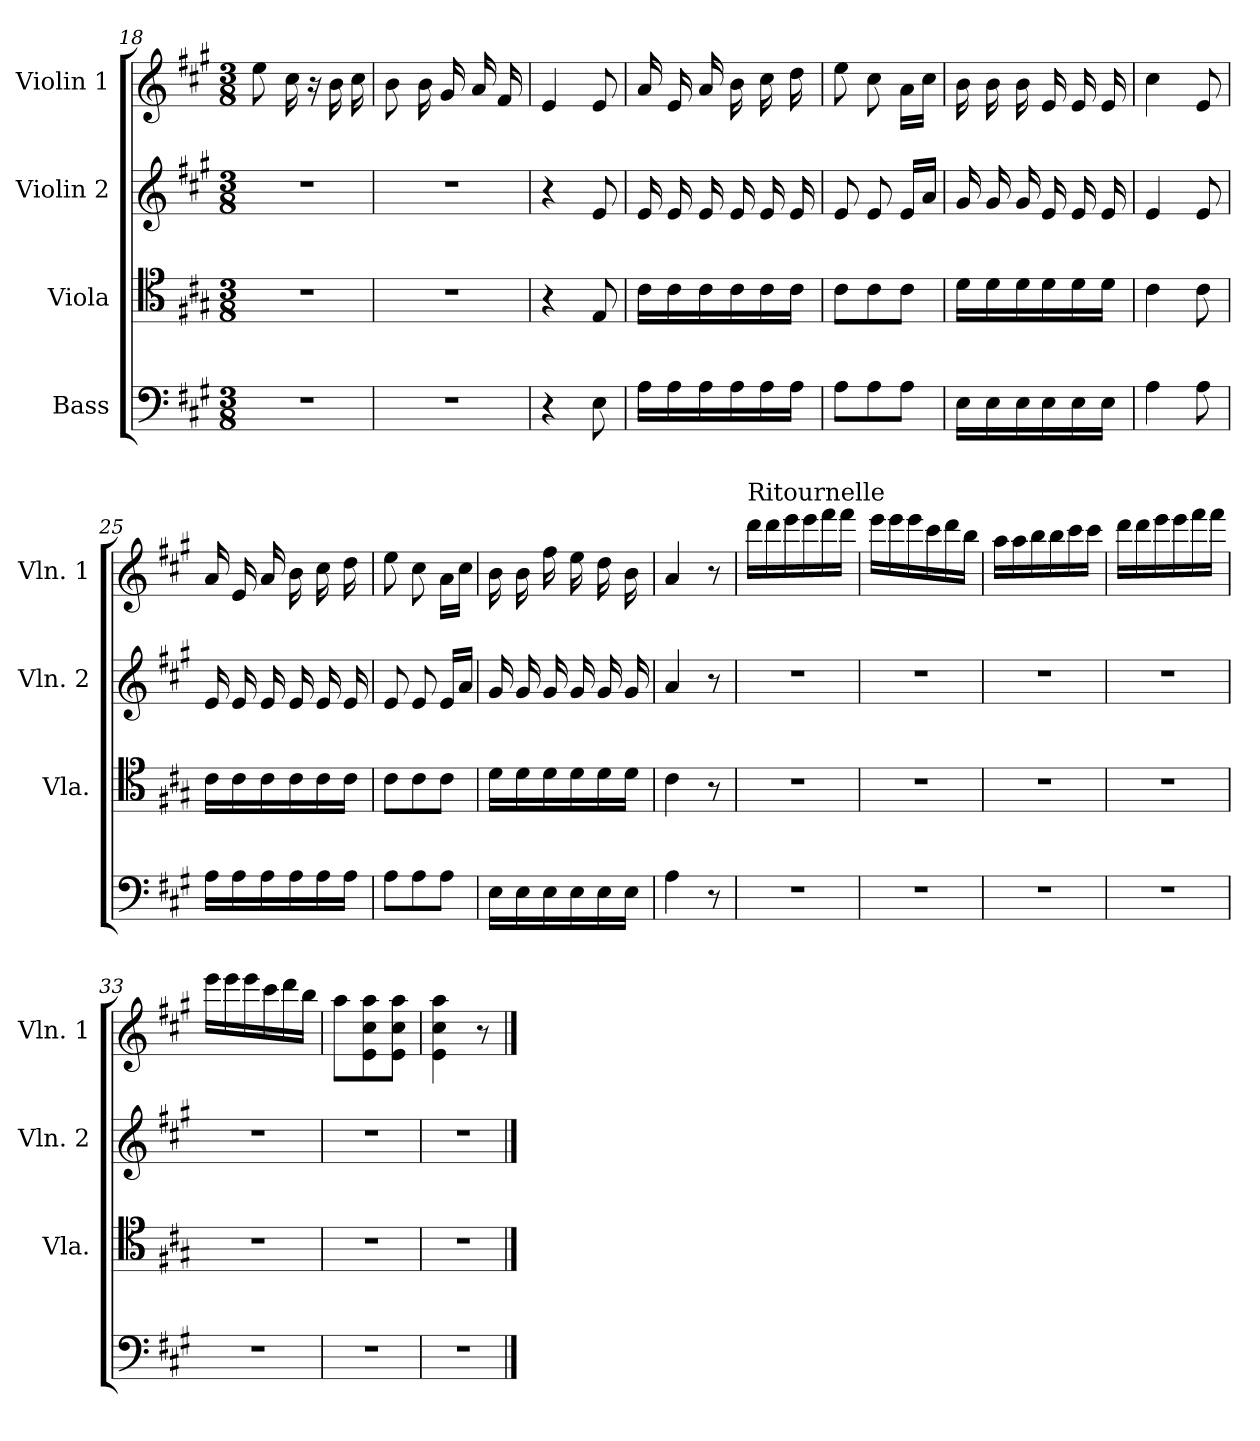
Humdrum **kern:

**kern	**kern	**kern	**kern
*part4	*part3	*part2	*part1
*staff4	*staff3	*staff2	*staff1
*I"Bass	*I"Viola	*I"Violin 2	*I"Violin 1
*	*I'Vla.	*I'Vln. 2	*I'Vln. 1
*clefF4	*clefC4	*clefG2	*clefG2
*ITrd7c12	*	*	*
*k[f#c#g#]	*k[f#c#g#]	*k[f#c#g#]	*k[f#c#g#]
*A:	*A:	*A:	*A:
*M3/8	*M3/8	*M3/8	*M3/8
=18	=18	=18	=18
!LO:N:vis=4	!LO:N:vis=4	!LO:N:vis=4	!
4.r	4.r	4.r	8ee\
.	.	.	16cc#\
.	.	.	16r
.	.	.	16b\
.	.	.	16cc#\
=19	=19	=19	=19
!LO:N:vis=4	!LO:N:vis=4	!LO:N:vis=4	!
4.r	4.r	4.r	8b\
.	.	.	16b\
.	.	.	16g#/
.	.	.	16a/
.	.	.	16f#/
=20	=20	=20	=20
4r	4r	4r	4e/
8EE\	8E/	8e/	8e/
!!LO:LB:g=z
=21	=21	=21	=21
16AA\LL	16c#\LL	16e/	16a/
16AA\	16c#\	16e/	16e/
16AA\	16c#\	16e/	16a/
16AA\	16c#\	16e/	16b\
16AA\	16c#\	16e/	16cc#\
16AA\JJ	16c#\JJ	16e/	16dd\
=22	=22	=22	=22
8AA\L	8c#\L	8e/	8ee\
8AA\	8c#\	8e/	8cc#\
8AA\J	8c#\J	16e/LL	16a\LL
.	.	16a/JJ	16cc#\JJ
=23	=23	=23	=23
16EE\LL	16d\LL	16g#/	16b\
16EE\	16d\	16g#/	16b\
16EE\	16d\	16g#/	16b\
16EE\	16d\	16e/	16e/
16EE\	16d\	16e/	16e/
16EE\JJ	16d\JJ	16e/	16e/
=24	=24	=24	=24
4AA\	4c#\	4e/	4cc#\
8AA\	8c#\	8e/	8e/
=25	=25	=25	=25
16AA\LL	16c#\LL	16e/	16a/
16AA\	16c#\	16e/	16e/
16AA\	16c#\	16e/	16a/
16AA\	16c#\	16e/	16b\
16AA\	16c#\	16e/	16cc#\
16AA\JJ	16c#\JJ	16e/	16dd\
=26	=26	=26	=26
8AA\L	8c#\L	8e/	8ee\
8AA\	8c#\	8e/	8cc#\
8AA\J	8c#\J	16e/LL	16a\LL
.	.	16a/JJ	16cc#\JJ
!!LO:PB:g=z
=27	=27	=27	=27
16EE\LL	16d\LL	16g#/	16b\
16EE\	16d\	16g#/	16b\
16EE\	16d\	16g#/	16ff#\
16EE\	16d\	16g#/	16ee\
16EE\	16d\	16g#/	16dd\
16EE\JJ	16d\JJ	16g#/	16b\
=28	=28	=28	=28
4AA\	4c#\	4a/	4a/
8r	8r	8r	8r
=29	=29	=29	=29
!	!	!	!LO:TX:a:t=Ritournelle
!LO:N:vis=4	!LO:N:vis=4	!LO:N:vis=4	!
4.r	4.r	4.r	16ddd\LL
.	.	.	16ddd\
.	.	.	16eee\
.	.	.	16eee\
.	.	.	16fff#\
.	.	.	16fff#\JJ
=30	=30	=30	=30
!LO:N:vis=4	!LO:N:vis=4	!LO:N:vis=4	!
4.r	4.r	4.r	16eee\LL
.	.	.	16eee\
.	.	.	16eee\
.	.	.	16ccc#\
.	.	.	16ddd\
.	.	.	16bb\JJ
=31	=31	=31	=31
!LO:N:vis=4	!LO:N:vis=4	!LO:N:vis=4	!
4.r	4.r	4.r	16aa\LL
.	.	.	16aa\
.	.	.	16bb\
.	.	.	16bb\
.	.	.	16ccc#\
.	.	.	16ccc#\JJ
=32	=32	=32	=32
!LO:N:vis=4	!LO:N:vis=4	!LO:N:vis=4	!
4.r	4.r	4.r	16ddd\LL
.	.	.	16ddd\
.	.	.	16eee\
.	.	.	16eee\
.	.	.	16fff#\
.	.	.	16fff#\JJ
!!LO:LB:g=z
=33	=33	=33	=33
!LO:N:vis=4	!LO:N:vis=4	!LO:N:vis=4	!
4.r	4.r	4.r	16eee\LL
.	.	.	16eee\
.	.	.	16eee\
.	.	.	16ccc#\
.	.	.	16ddd\
.	.	.	16bb\JJ
=34	=34	=34	=34
!LO:N:vis=4	!LO:N:vis=4	!LO:N:vis=4	!
4.r	4.r	4.r	8aa\L
.	.	.	8e\ 8cc#\ 8aa\
.	.	.	8e\ 8cc#\ 8aa\J
=35	=35	=35	=35
!LO:N:vis=4	!LO:N:vis=4	!LO:N:vis=4	!
4.r	4.r	4.r	4e\ 4cc#\ 4aa\
.	.	.	8r
==	==	==	==
*-	*-	*-	*-
